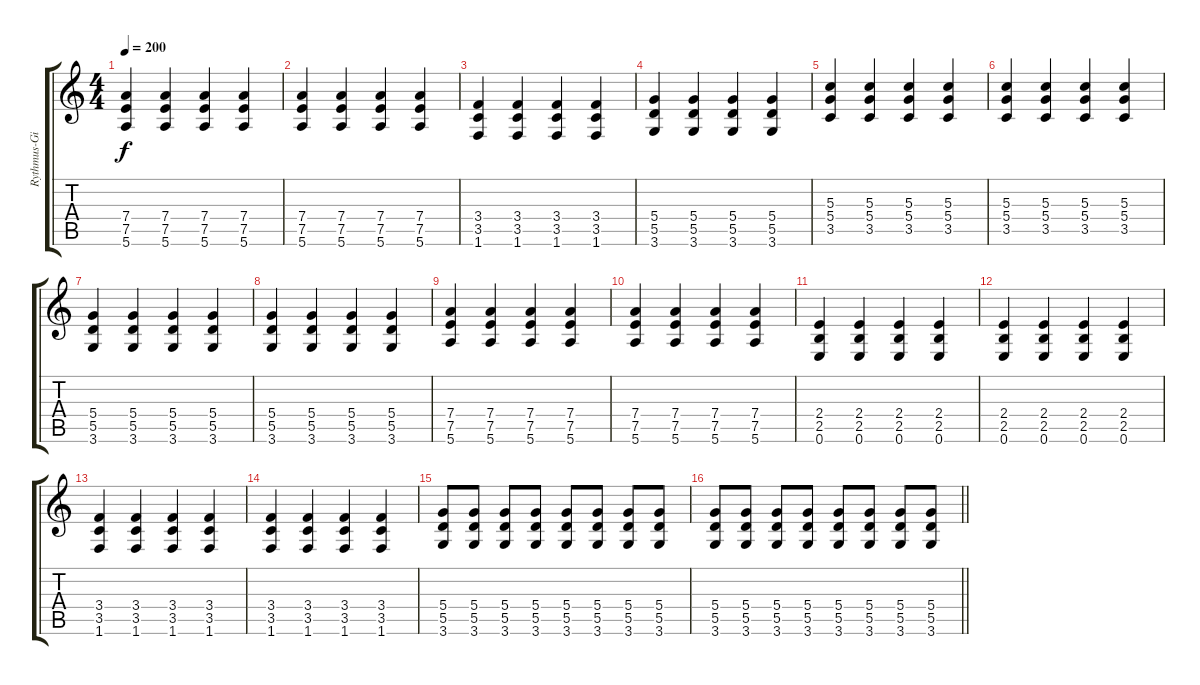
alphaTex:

\track ("Rythmus-Gitarre" "Rythmus-Gi") {instrument overdrivenguitar}
\staff {score tabs}
\tuning (E4 B3 G3 D3 A2 E2) {hide}
\ts (4 4)
\tempo 200
\clef g2
\ks c
(7.4 7.5 5.6).4{dy f} (7.4 7.5 5.6).4 (7.4 7.5 5.6).4 (7.4 7.5 5.6).4 |
(7.4 7.5 5.6).4 (7.4 7.5 5.6).4 (7.4 7.5 5.6).4 (7.4 7.5 5.6).4 |
(3.4 3.5 1.6).4 (3.4 3.5 1.6).4 (3.4 3.5 1.6).4 (3.4 3.5 1.6).4 |
(5.4 5.5 3.6).4 (5.4 5.5 3.6).4 (5.4 5.5 3.6).4 (5.4 5.5 3.6).4 |
(5.3 5.4 3.5).4 (5.3 5.4 3.5).4 (5.3 5.4 3.5).4 (5.3 5.4 3.5).4 |
(5.3 5.4 3.5).4 (5.3 5.4 3.5).4 (5.3 5.4 3.5).4 (5.3 5.4 3.5).4 |
(5.4 5.5 3.6).4 (5.4 5.5 3.6).4 (5.4 5.5 3.6).4 (5.4 5.5 3.6).4 |
(5.4 5.5 3.6).4 (5.4 5.5 3.6).4 (5.4 5.5 3.6).4 (5.4 5.5 3.6).4 |
(7.4 7.5 5.6).4 (7.4 7.5 5.6).4 (7.4 7.5 5.6).4 (7.4 7.5 5.6).4 |
(7.4 7.5 5.6).4 (7.4 7.5 5.6).4 (7.4 7.5 5.6).4 (7.4 7.5 5.6).4 |
(2.4 2.5 0.6).4 (2.4 2.5 0.6).4 (2.4 2.5 0.6).4 (2.4 2.5 0.6).4 |
(2.4 2.5 0.6).4 (2.4 2.5 0.6).4 (2.4 2.5 0.6).4 (2.4 2.5 0.6).4 |
(3.4 3.5 1.6).4 (3.4 3.5 1.6).4 (3.4 3.5 1.6).4 (3.4 3.5 1.6).4 |
(3.4 3.5 1.6).4 (3.4 3.5 1.6).4 (3.4 3.5 1.6).4 (3.4 3.5 1.6).4 |
(5.4 5.5 3.6).8 (5.4 5.5 3.6).8 (5.4 5.5 3.6).8 (5.4 5.5 3.6).8 (5.4 5.5 3.6).8 (5.4 5.5 3.6).8 (5.4 5.5 3.6).8 (5.4 5.5 3.6).8 |
\barLineRight lightlight
(5.4 5.5 3.6).8 (5.4 5.5 3.6).8 (5.4 5.5 3.6).8 (5.4 5.5 3.6).8 (5.4 5.5 3.6).8 (5.4 5.5 3.6).8 (5.4 5.5 3.6).8 (5.4 5.5 3.6).8
